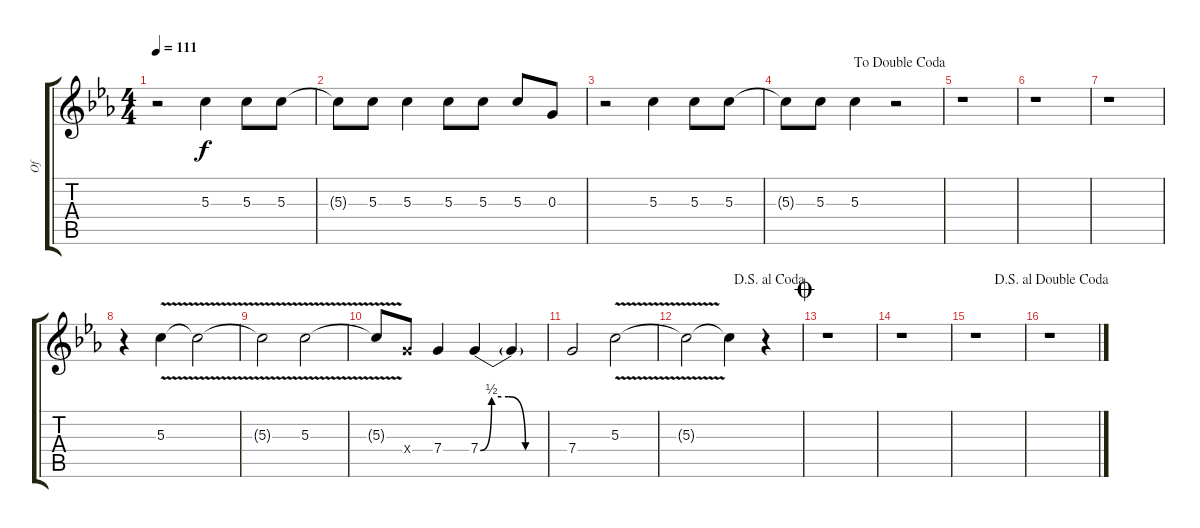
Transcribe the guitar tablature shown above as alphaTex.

\track ("Of" "Of") {instrument distortionguitar}
\staff {score tabs}
\tuning (E4 C4 G3 C3 G2 C2) {hide}
\ts (4 4)
\tempo 111
\clef g2
\ks eb
r.2{dy f} 5.3.4 5.3.8 5.3.8 |
5.3{t}.8 5.3.8 5.3.4 5.3.8 5.3.8 5.3.8 0.3.8 |
r.2 5.3.4 5.3.8 5.3.8 |
\jump dadoublecoda
5.3{t}.8 5.3.8 5.3.4 r.2 |
r.1 |
r.1 |
r.1 |
r.4 5.3{v}.4 5.3{v t}.2 |
5.3{v t}.2 5.3{v}.2 |
5.3{v t}.8 7.4{x}.8 7.4.4 7.4{be (custom 0 0 10 2 25 2 40 0 60 0)}.4 7.4{t}.4 |
7.4.2 5.3{v}.2 |
\jump dalsegnoalcoda
5.3{t}.2 5.3{t}.4 r.4 |
\jump coda
r.1 |
r.1 |
r.1 |
\jump dalsegnoaldoublecoda
r.1
